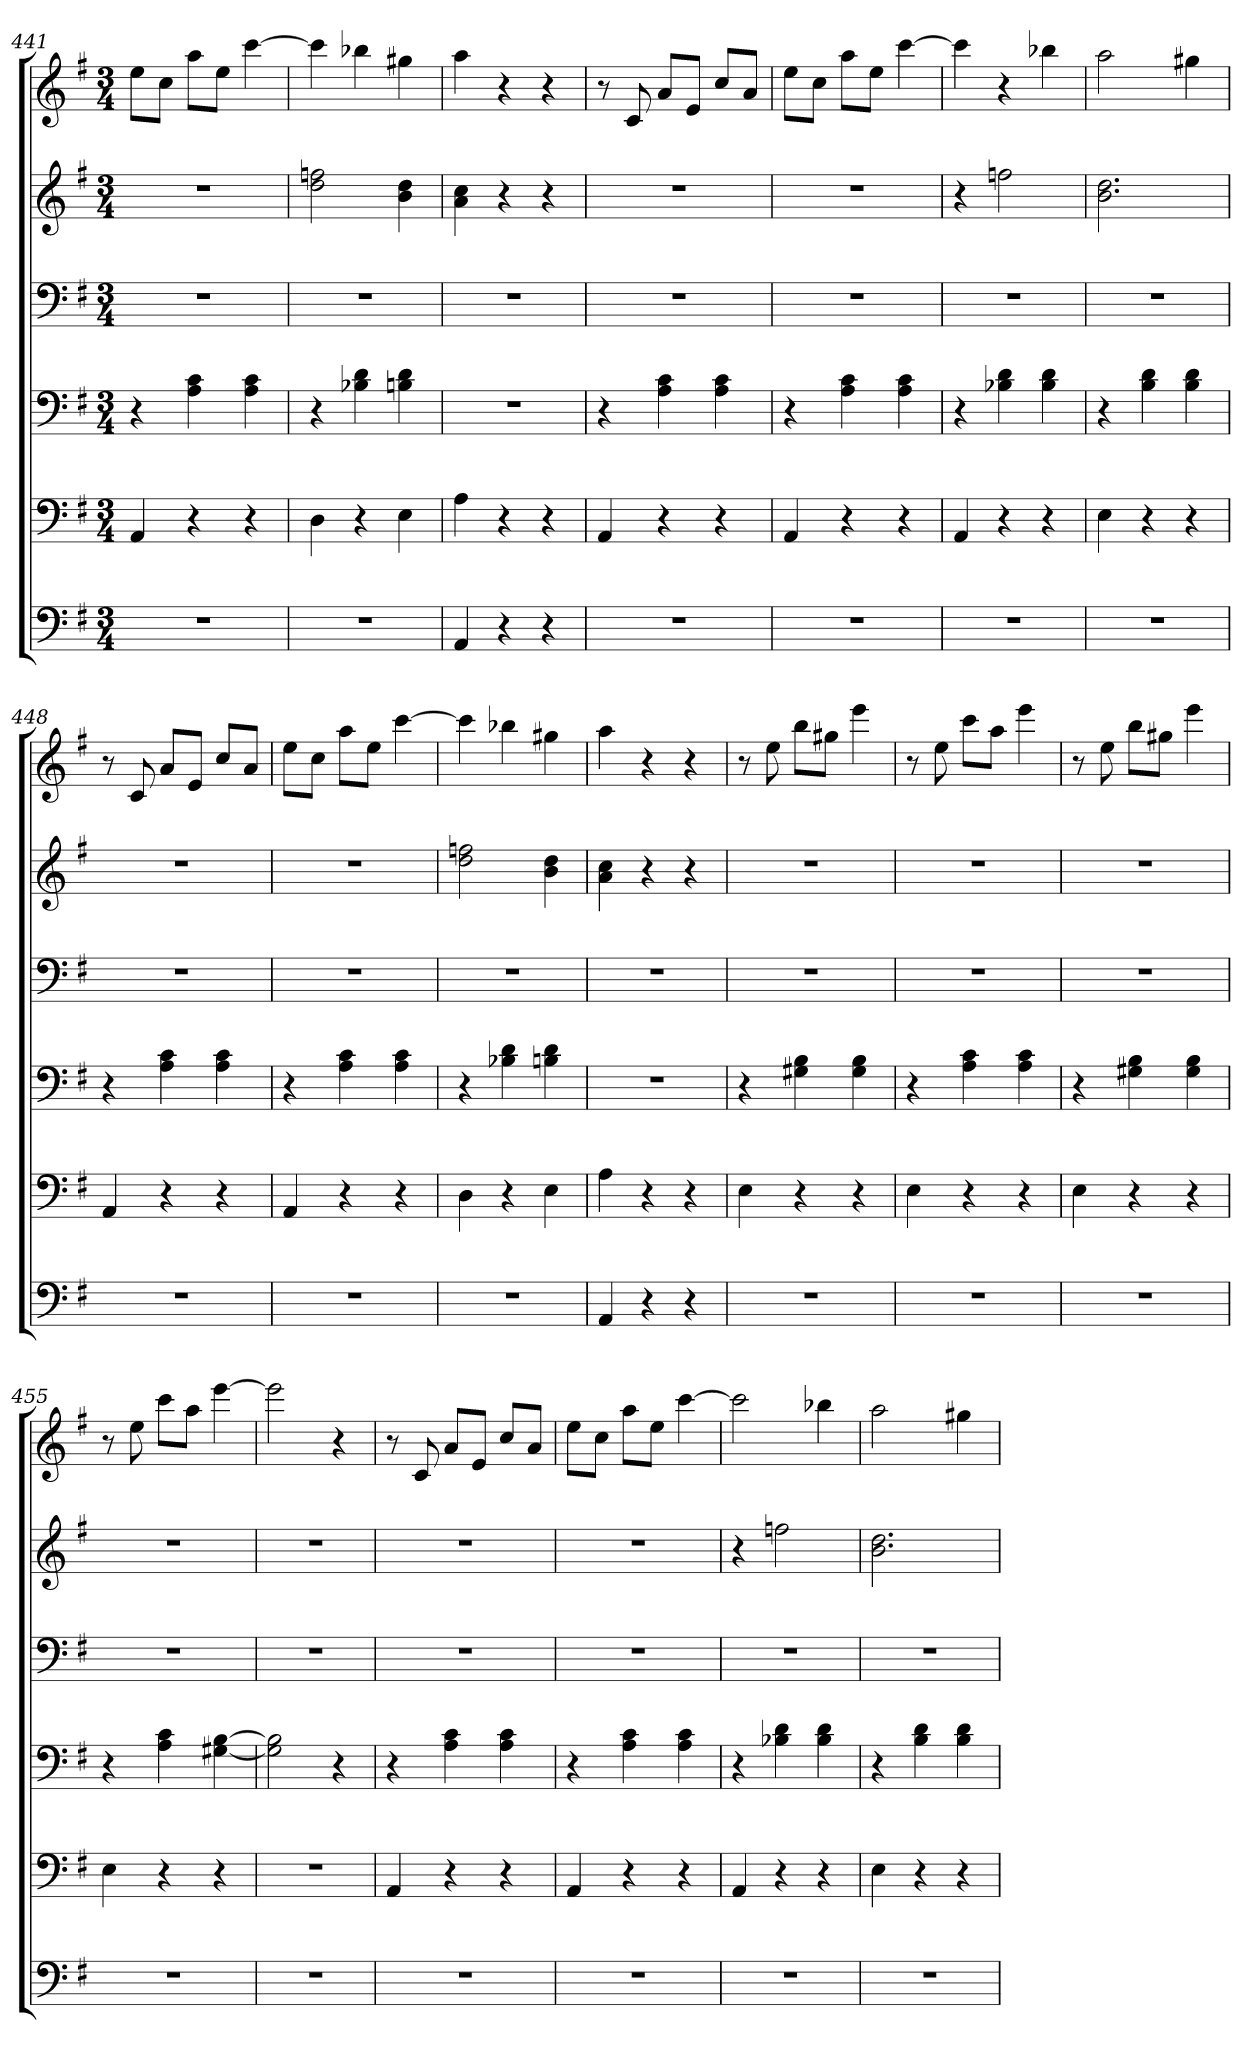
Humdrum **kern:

**kern	**kern	**kern	**kern	**kern	**kern
*part5	*part5	*part4	*part3	*part2	*part1
*staff6	*staff5	*staff4	*staff3	*staff2	*staff1
*clefF4	*clefF4	*clefF4	*clefF4	*clefG2	*clefG2
*k[f#]	*k[f#]	*k[f#]	*k[f#]	*k[f#]	*k[f#]
*M3/4	*M3/4	*M3/4	*M3/4	*M3/4	*M3/4
=441	=441	=441	=441	=441	=441
2.r	4AA/	4r	2.r	2.r	8ee\L
.	.	.	.	.	8cc\J
.	4r	4A\ 4c\	.	.	8aa\L
.	.	.	.	.	8ee\J
.	4r	4A\ 4c\	.	.	[4ccc\
=442	=442	=442	=442	=442	=442
2.r	4D\	4r	2.r	2dd\ 2ffn\	4ccc\]
.	4r	4B-X\ 4d\	.	.	4bb-X\
.	4E\	4Bn\ 4d\	.	4b\ 4dd\	4gg#X\
=443	=443	=443	=443	=443	=443
4AA/	4A\	2.r	2.r	4a\ 4cc\	4aa\
4r	4r	.	.	4r	4r
*	*	*	*	*	*MM210
4r	4r	.	.	4r	4r
=444	=444	=444	=444	=444	=444
*	*	*	*	*	*MM216
2.r	4AA/	4r	2.r	2.r	8r
.	.	.	.	.	8c/
.	4r	4A\ 4c\	.	.	8a/L
.	.	.	.	.	8e/J
.	4r	4A\ 4c\	.	.	8cc/L
.	.	.	.	.	8a/J
=445	=445	=445	=445	=445	=445
2.r	4AA/	4r	2.r	2.r	8ee\L
.	.	.	.	.	8cc\J
.	4r	4A\ 4c\	.	.	8aa\L
.	.	.	.	.	8ee\J
.	4r	4A\ 4c\	.	.	[4ccc\
=446	=446	=446	=446	=446	=446
2.r	4AA/	4r	2.r	4r	4ccc\]
.	4r	4B-X\ 4d\	.	2ffn\	4r
.	4r	4B-\ 4d\	.	.	4bb-X\
!!LO:PB:g=z
=447	=447	=447	=447	=447	=447
2.r	4E\	4r	2.r	2.b\ 2.dd\	2aa\
.	4r	4B\ 4d\	.	.	.
*	*	*	*	*	*MM210
.	4r	4B\ 4d\	.	.	4gg#X\
=448	=448	=448	=448	=448	=448
*	*	*	*	*	*MM216
2.r	4AA/	4r	2.r	2.r	8r
.	.	.	.	.	8c/
.	4r	4A\ 4c\	.	.	8a/L
.	.	.	.	.	8e/J
.	4r	4A\ 4c\	.	.	8cc/L
.	.	.	.	.	8a/J
=449	=449	=449	=449	=449	=449
2.r	4AA/	4r	2.r	2.r	8ee\L
.	.	.	.	.	8cc\J
.	4r	4A\ 4c\	.	.	8aa\L
.	.	.	.	.	8ee\J
.	4r	4A\ 4c\	.	.	[4ccc\
=450	=450	=450	=450	=450	=450
2.r	4D\	4r	2.r	2dd\ 2ffn\	4ccc\]
.	4r	4B-X\ 4d\	.	.	4bb-X\
.	4E\	4Bn\ 4d\	.	4b\ 4dd\	4gg#X\
=451	=451	=451	=451	=451	=451
4AA/	4A\	2.r	2.r	4a\ 4cc\	4aa\
4r	4r	.	.	4r	4r
*	*	*	*	*	*MM210
4r	4r	.	.	4r	4r
=452	=452	=452	=452	=452	=452
*	*	*	*	*	*MM216
2.r	4E\	4r	2.r	2.r	8r
.	.	.	.	.	8ee\
.	4r	4G#X\ 4B\	.	.	8bb\L
.	.	.	.	.	8gg#X\J
.	4r	4G#\ 4B\	.	.	4eee\
=453	=453	=453	=453	=453	=453
2.r	4E\	4r	2.r	2.r	8r
.	.	.	.	.	8ee\
.	4r	4A\ 4c\	.	.	8ccc\L
.	.	.	.	.	8aa\J
.	4r	4A\ 4c\	.	.	4eee\
!!LO:LB:g=z
=454	=454	=454	=454	=454	=454
2.r	4E\	4r	2.r	2.r	8r
.	.	.	.	.	8ee\
.	4r	4G#X\ 4B\	.	.	8bb\L
.	.	.	.	.	8gg#X\J
.	4r	4G#\ 4B\	.	.	4eee\
=455	=455	=455	=455	=455	=455
2.r	4E\	4r	2.r	2.r	8r
.	.	.	.	.	8ee\
.	4r	4A\ 4c\	.	.	8ccc\L
*	*	*	*	*	*MM208
.	.	.	.	.	8aa\J
.	4r	[4G#X\ [4B\	.	.	[4eee\
=456	=456	=456	=456	=456	=456
*	*	*	*	*	*MM78
2.r	2.r	2G#\] 2B\]	2.r	2.r	2eee\]
.	.	4r	.	.	4r
=457	=457	=457	=457	=457	=457
*	*	*	*	*	*MM216
2.r	4AA/	4r	2.r	2.r	8r
.	.	.	.	.	8c/
.	4r	4A\ 4c\	.	.	8a/L
.	.	.	.	.	8e/J
.	4r	4A\ 4c\	.	.	8cc/L
.	.	.	.	.	8a/J
=458	=458	=458	=458	=458	=458
2.r	4AA/	4r	2.r	2.r	8ee\L
.	.	.	.	.	8cc\J
.	4r	4A\ 4c\	.	.	8aa\L
.	.	.	.	.	8ee\J
.	4r	4A\ 4c\	.	.	[4ccc\
=459	=459	=459	=459	=459	=459
2.r	4AA/	4r	2.r	4r	2ccc\]
.	4r	4B-X\ 4d\	.	2ffn\	.
.	4r	4B-\ 4d\	.	.	4bb-X\
=460	=460	=460	=460	=460	=460
2.r	4E\	4r	2.r	2.b\ 2.dd\	2aa\
.	4r	4B\ 4d\	.	.	.
*	*	*	*	*	*MM210
.	4r	4B\ 4d\	.	.	4gg#X\
=	=	=	=	=	=
*-	*-	*-	*-	*-	*-
